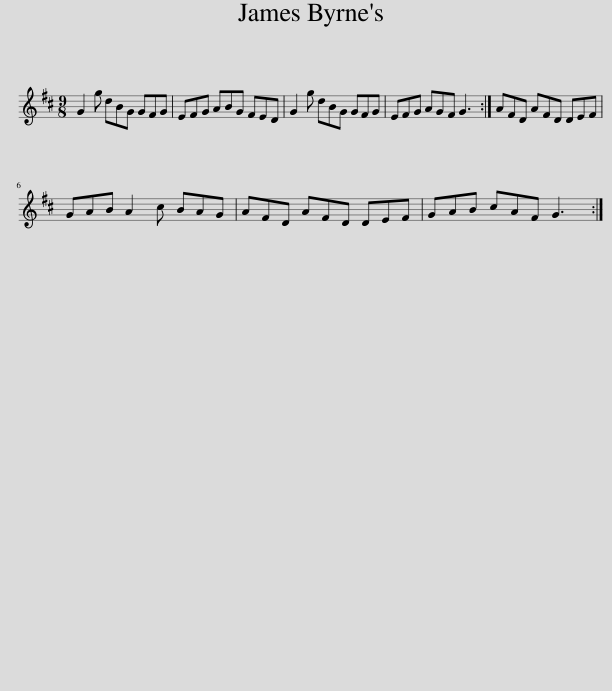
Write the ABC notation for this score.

X:1
L:1/8
M:9/8
I:linebreak $
K:D
V:1 treble
V:1
 G2 g dBG GFG | EFG ABG FED | G2 g dBG GFG | EFG AGF G3 :| AFD AFD DEF |$ %5
 GAB A2 c BAG | AFD AFD DEF | GAB cAF G3 :| %8
